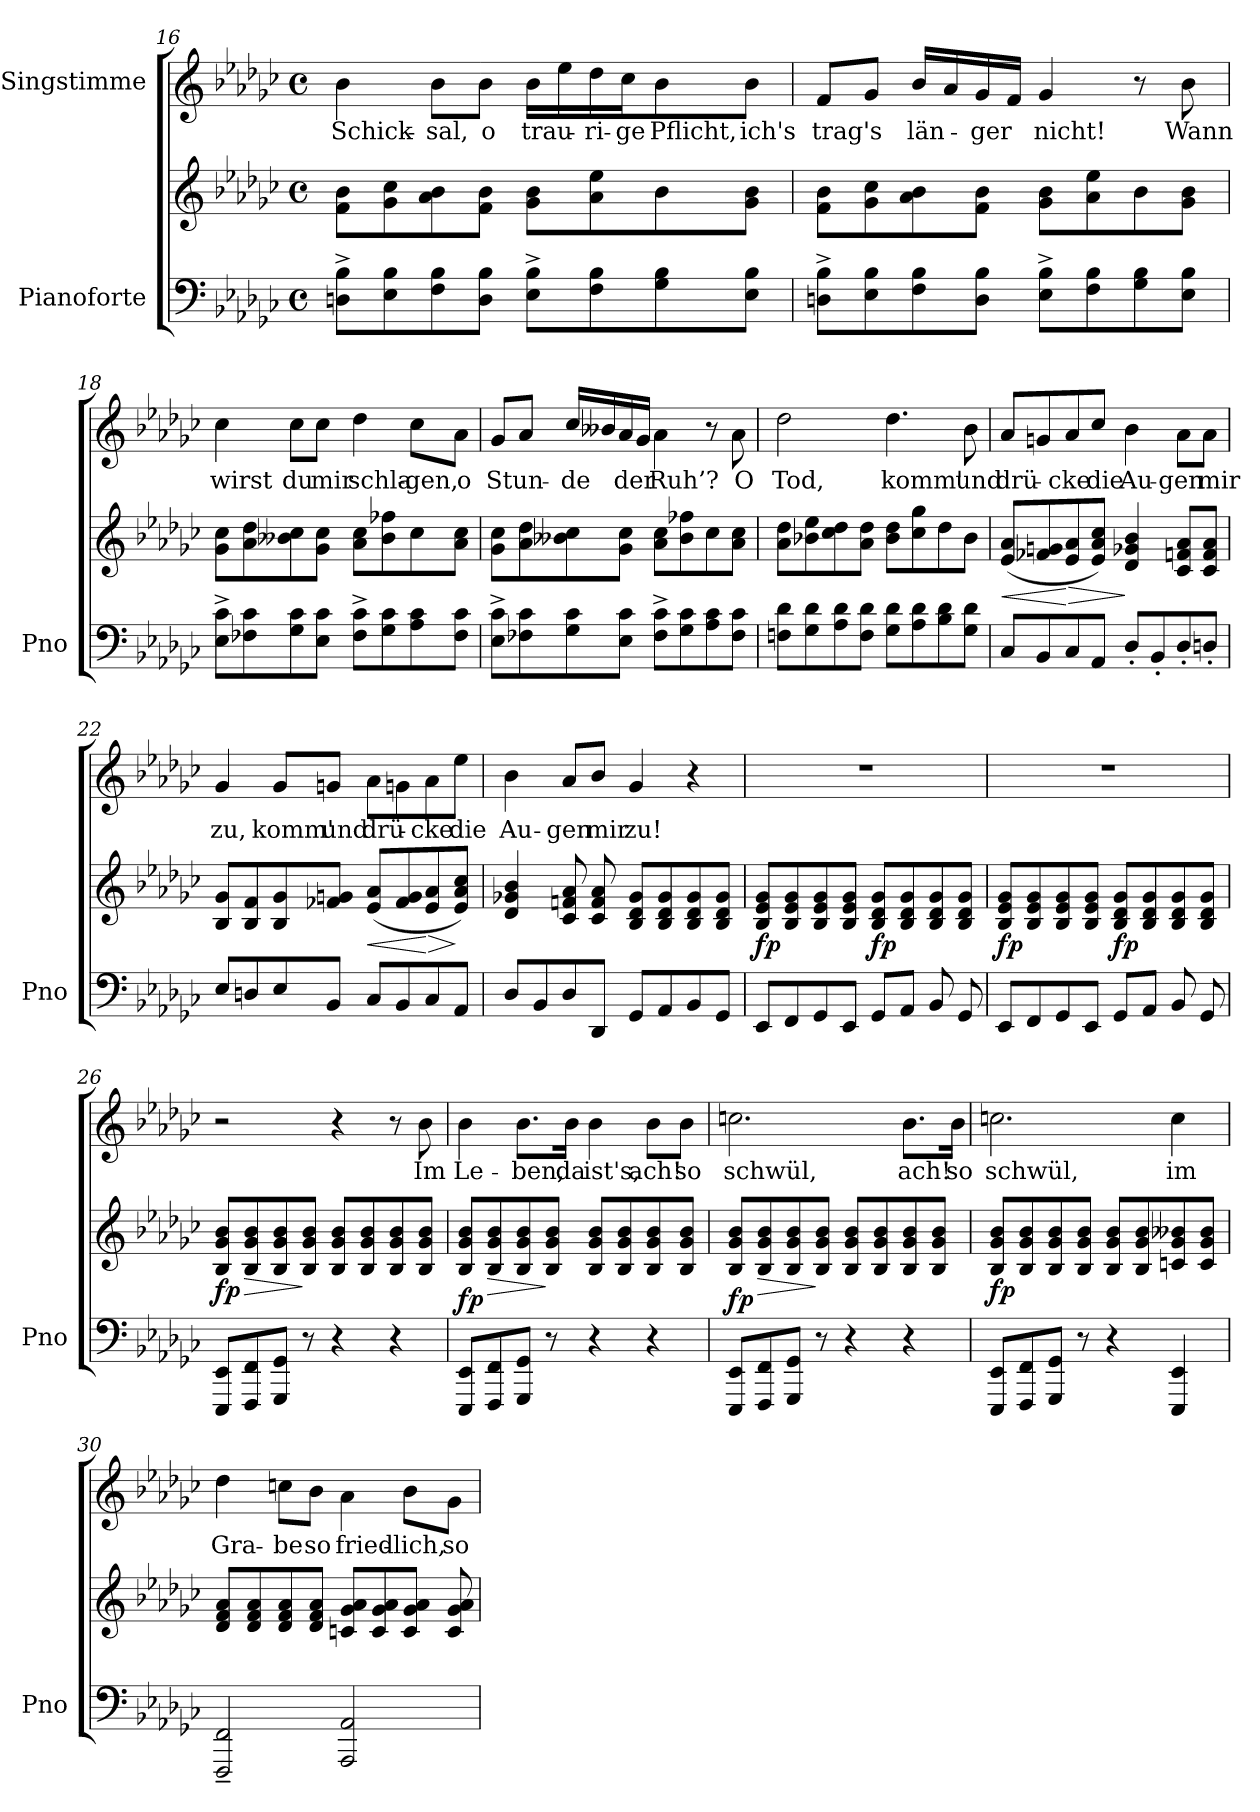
**kern	**kern	**dynam	**kern	**text
*part2	*part2	*part2	*part1	*part1
*staff3	*staff2	*staff2/3	*staff1	*staff1
*I"Pianoforte	*	*	*I"Singstimme	*
*I'Pno	*	*	*	*
*clefF4	*clefG2	*	*clefG2	*
*k[b-e-a-d-g-c-]	*k[b-e-a-d-g-c-]	*	*k[b-e-a-d-g-c-]	*
*M2/2	*M2/2	*	*M2/2	*
*met(c)	*met(c)	*	*met(c)	*
=16	=16	=16	=16	=16
!	!	!	!	!LO:LY:b
8Dn\^ 8B-\^L	8f\ 8b-\L	.	4b-\	Schick-
8E-\ 8B-\	8g-\ 8cc-\	.	.	.
!	!	!	!	!LO:LY:b
8F\ 8B-\	8a-\ 8b-\	.	8b-\L	-sal,
!	!	!	!	!LO:LY:b
8D\ 8B-\J	8f\ 8b-\J	.	8b-\J	o
!	!	!	!	!LO:LY:b
8E-\^ 8B-\^L	8g-\ 8b-\L	.	16b-\LL	trau-
.	.	.	16ee-\	.
!	!	!	!	!LO:LY:b
8F\ 8B-\	8a-\ 8ee-\	.	16dd-\	-ri-
!	!	!	!	!LO:LY:b
.	.	.	16cc-\J	-ge
!	!	!	!	!LO:LY:b
8G-\ 8B-\	8b-\	.	8b-\	Pflicht,
!	!	!	!	!LO:LY:b
8E-\ 8B-\J	8g-\ 8b-\J	.	8b-\J	ich's
!!LO:LB:g=z
=17	=17	=17	=17	=17
!	!	!	!	!LO:LY:b
8Dn\^ 8B-\^L	8f\ 8b-\L	.	8f/L	trag's
8E-\ 8B-\	8g-\ 8cc-\	.	8g-/J	.
!	!	!	!	!LO:LY:b
8F\ 8B-\	8a-\ 8b-\	.	16b-/LL	län-
.	.	.	16a-/	.
!	!	!	!	!LO:LY:b
8D\ 8B-\J	8f\ 8b-\J	.	16g-/	-ger
.	.	.	16f/JJ	.
!	!	!	!	!LO:LY:b
8E-\^ 8B-\^L	8g-\ 8b-\L	.	4g-/	nicht!
8F\ 8B-\	8a-\ 8ee-\	.	.	.
8G-\ 8B-\	8b-\	.	8r	.
!	!	!	!	!LO:LY:b
8E-\ 8B-\J	8g-\ 8b-\J	.	8b-\	Wann
=18	=18	=18	=18	=18
!	!	!	!	!LO:LY:b
8E-\^ 8c-\^L	8g-\ 8cc-\L	.	4cc-\	wirst
8F-X\ 8c-\	8a-\ 8dd-\	.	.	.
!	!	!	!	!LO:LY:b
8G-\ 8c-\	8b--X\ 8cc-\	.	8cc-\L	du
!	!	!	!	!LO:LY:b
8E-\ 8c-\J	8g-\ 8cc-\J	.	8cc-\J	mir
!	!	!	!	!LO:LY:b
8F-\^ 8c-\^L	8a-\ 8cc-\L	.	4dd-\	schla-
8G-\ 8c-\	8b--\ 8ff-X\	.	.	.
!	!	!	!	!LO:LY:b
8A-\ 8c-\	8cc-\	.	8cc-\L	-gen,
!	!	!	!	!LO:LY:b
8F-\ 8c-\J	8a-\ 8cc-\J	.	8a-\J	o
=19	=19	=19	=19	=19
!	!	!	!	!LO:LY:b
8E-\^ 8c-\^L	8g-\ 8cc-\L	.	8g-/L	Stun-
8F-X\ 8c-\	8a-\ 8dd-\	.	8a-/J	.
!	!	!	!	!LO:LY:b
8G-\ 8c-\	8b--X\ 8cc-\	.	16cc-/LL	-de
.	.	.	16b--X/	.
!	!	!	!	!LO:LY:b
8E-\ 8c-\J	8g-\ 8cc-\J	.	16a-/	der
.	.	.	16g-/JJ	.
!	!	!	!	!LO:LY:b
8F-\^ 8c-\^L	8a-\ 8cc-\L	.	4a-\	Ruh’?
8G-\ 8c-\	8b--\ 8ff-X\	.	.	.
8A-\ 8c-\	8cc-\	.	8r	.
!	!	!	!	!LO:LY:b
8F-\ 8c-\J	8a-\ 8cc-\J	.	8a-\	O
!!LO:LB:g=z
=20	=20	=20	=20	=20
!	!	!	!	!LO:LY:b
8Fn\ 8d-\L	8a-\ 8dd-\L	.	2dd-\	Tod,
8G-\ 8d-\	8b-X\ 8ee-\	.	.	.
8A-\ 8d-\	8cc-\ 8dd-\	.	.	.
8F\ 8d-\J	8a-\ 8dd-\J	.	.	.
!	!	!	!	!LO:LY:b
8G-\ 8d-\L	8b-\ 8dd-\L	.	4.dd-\	komm'
8A-\ 8d-\	8cc-\ 8gg-\	.	.	.
8B-\ 8d-\	8dd-\	.	.	.
!	!	!	!	!LO:LY:b
8G-\ 8d-\J	8b-\J	.	8b-\	und
=21	=21	=21	=21	=21
!	!	!LO:HP:b	!	!LO:LY:b
8C-/L	(>8e-/ 8a-/L	<	8a-/L	drü-
8BB-/	8f-X/ 8gn/	.	8gn/	.
!	!	!LO:HP:n=1:b	!	!LO:LY:b
8C-/	8e-/ 8a-/	[ >	8a-/	-cke
!	!	!	!	!LO:LY:b
8AA-/J	8e-/ 8a-/ 8cc-/J)	.	8cc-/J	die
!	!	!	!	!LO:LY:b
8D-'/L	4d-/ 4g-X/ 4b-/	]	4b-\	Au-
8BB-'/	.	.	.	.
!	!	!	!	!LO:LY:b
8D-'/	8c-/ 8fn/ 8a-/L	.	8a-\L	-gen
!	!	!	!	!LO:LY:b
8Dn'/J	8c-/ 8f/ 8a-/J	.	8a-\J	mir
=22	=22	=22	=22	=22
!	!	!	!	!LO:LY:b
8E-/L	8B-/ 8g-/L	.	4g-/	zu,
8Dn/	8B-/ 8f/	.	.	.
!	!	!	!	!LO:LY:b
8E-/	8B-/ 8g-/	.	8g-/L	komm'
!	!	!	!	!LO:LY:b
8BB-/J	8f-X/ 8gn/J	.	8gn/J	und
!	!	!LO:HP:b	!	!LO:LY:b
8C-/L	(>8e-/ 8a-/L	<	8a-\L	drü-
8BB-/	8f-/ 8g/	.	8gn\	.
!	!	!LO:HP:n=1:b	!	!LO:LY:b
8C-/	8e-/ 8a-/	[ >	8a-\	-cke
!	!	!	!	!LO:LY:b
8AA-/J	8e-/ 8a-/ 8cc-/J)	]	8ee-\J	die
!!LO:LB:g=z
=23	=23	=23	=23	=23
!	!	!	!	!LO:LY:b
8D-/L	4d-/ 4g-X/ 4b-/	.	4b-\	Au-
8BB-/	.	.	.	.
!	!	!	!	!LO:LY:b
8D-/	8c-/ 8fn/ 8a-/	.	8a-/L	-gen
!	!	!	!	!LO:LY:b
8DD-/J	8c-/ 8f/ 8a-/	.	8b-/J	mir
!	!	!	!	!LO:LY:b
8GG-/L	8B-/ 8d-/ 8g-/L	.	4g-/	zu!
8AA-/	8B-/ 8d-/ 8g-/	.	.	.
8BB-/	8B-/ 8d-/ 8g-/	.	4r	.
8GG-/J	8B-/ 8d-/ 8g-/J	.	.	.
=24	=24	=24	=24	=24
!	!	!LO:DY:b	!	!
8EE-/L	8B-/ 8e-/ 8g-/L	fp	1r	.
8FF/	8B-/ 8e-/ 8g-/	.	.	.
8GG-/	8B-/ 8e-/ 8g-/	.	.	.
8EE-/J	8B-/ 8e-/ 8g-/J	.	.	.
!	!	!LO:DY:b	!	!
8GG-/L	8B-/ 8d-/ 8g-/L	fp	.	.
8AA-/J	8B-/ 8d-/ 8g-/	.	.	.
8BB-/	8B-/ 8d-/ 8g-/	.	.	.
8GG-/	8B-/ 8d-/ 8g-/J	.	.	.
=25	=25	=25	=25	=25
!	!	!LO:DY:b	!	!
8EE-/L	8B-/ 8e-/ 8g-/L	fp	1r	.
8FF/	8B-/ 8e-/ 8g-/	.	.	.
8GG-/	8B-/ 8e-/ 8g-/	.	.	.
8EE-/J	8B-/ 8e-/ 8g-/J	.	.	.
!	!	!LO:DY:b	!	!
8GG-/L	8B-/ 8d-/ 8g-/L	fp	.	.
8AA-/J	8B-/ 8d-/ 8g-/	.	.	.
8BB-/	8B-/ 8d-/ 8g-/	.	.	.
8GG-/	8B-/ 8d-/ 8g-/J	.	.	.
=26	=26	=26	=26	=26
!	!	!LO:DY:b	!	!
8EEE-/ 8EE-/L	8B-/ 8g-/ 8b-/L	fp	2r	.
!	!	!LO:HP:b	!	!
8FFF/ 8FF/	8B-/ 8g-/ 8b-/	>	.	.
8GGG-/ 8GG-/J	8B-/ 8g-/ 8b-/	.	.	.
8r	8B-/ 8g-/ 8b-/J	]	.	.
4r	8B-/ 8g-/ 8b-/L	.	4r	.
.	8B-/ 8g-/ 8b-/	.	.	.
4r	8B-/ 8g-/ 8b-/	.	8r	.
!	!	!	!	!LO:LY:b
.	8B-/ 8g-/ 8b-/J	.	8b-\	Im
!!LO:PB:g=z
=27	=27	=27	=27	=27
!	!	!LO:DY:a=2	!	!LO:LY:b
8EEE-/ 8EE-/L	8B-/ 8g-/ 8b-/L	fp	4b-\	Le-
!	!	!LO:HP:b	!	!
8FFF/ 8FF/	8B-/ 8g-/ 8b-/	>	.	.
!	!	!	!	!LO:LY:b
8GGG-/ 8GG-/J	8B-/ 8g-/ 8b-/	.	8.b-\L	-ben,
8r	8B-/ 8g-/ 8b-/J	]	.	.
!	!	!	!	!LO:LY:b
.	.	.	16b-\Jk	da
!	!	!	!	!LO:LY:b
4r	8B-/ 8g-/ 8b-/L	.	4b-\	ist's,
.	8B-/ 8g-/ 8b-/	.	.	.
!	!	!	!	!LO:LY:b
4r	8B-/ 8g-/ 8b-/	.	8b-\L	ach!
!	!	!	!	!LO:LY:b
.	8B-/ 8g-/ 8b-/J	.	8b-\J	so
=28	=28	=28	=28	=28
!	!	!LO:DY:a=2	!	!LO:LY:b
8EEE-/ 8EE-/L	8B-/ 8g-/ 8b-/L	fp	2.ccn\	schwül,
!	!	!LO:HP:b	!	!
8FFF/ 8FF/	8B-/ 8g-/ 8b-/	>	.	.
8GGG-/ 8GG-/J	8B-/ 8g-/ 8b-/	.	.	.
8r	8B-/ 8g-/ 8b-/J	]	.	.
4r	8B-/ 8g-/ 8b-/L	.	.	.
.	8B-/ 8g-/ 8b-/	.	.	.
!	!	!	!	!LO:LY:b
4r	8B-/ 8g-/ 8b-/	.	8.b-\L	ach!
.	8B-/ 8g-/ 8b-/J	.	.	.
!	!	!	!	!LO:LY:b
.	.	.	16b-\Jk	so
=29	=29	=29	=29	=29
!	!	!LO:DY:b	!	!LO:LY:b
8EEE-/ 8EE-/L	8B-/ 8g-/ 8b-/L	fp	2.ccn\	schwül,
8FFF/ 8FF/	8B-/ 8g-/ 8b-/	.	.	.
8GGG-/ 8GG-/J	8B-/ 8g-/ 8b-/	.	.	.
8r	8B-/ 8g-/ 8b-/J	.	.	.
4r	8B-/ 8g-/ 8b-/L	.	.	.
.	8B-/ 8g-/ 8b-/	.	.	.
!	!	!	!	!LO:LY:b
4EEE-/ 4EE-/	8cn/ 8g-/ 8b--X/	.	4cc\	im
.	8c/ 8g-/ 8b--/J	.	.	.
!!LO:LB:g=z
=30	=30	=30	=30	=30
!	!	!	!	!LO:LY:b
2FFF/~ 2FF/~	8d-/ 8f/ 8a-/L	.	4dd-\	Gra-
.	8d-/ 8f/ 8a-/	.	.	.
!	!	!	!	!LO:LY:b
.	8d-/ 8f/ 8a-/	.	8ccn\L	-be
!	!	!	!	!LO:LY:b
.	8d-/ 8f/ 8a-/J	.	8b-\J	so
!	!	!	!	!LO:LY:b
2AAA-/ 2AA-/	8cn/ 8g-/ 8a-/L	.	4a-\	fried-
.	8c/ 8g-/ 8a-/	.	.	.
!	!	!	!	!LO:LY:b
.	8c/ 8g-/ 8a-/J	.	8b-\L	-lich,
!	!	!	!	!LO:LY:b
.	8c/ 8g-/ 8a-/	.	8g-\J	so
=	=	=	=	=
*-	*-	*-	*-	*-
